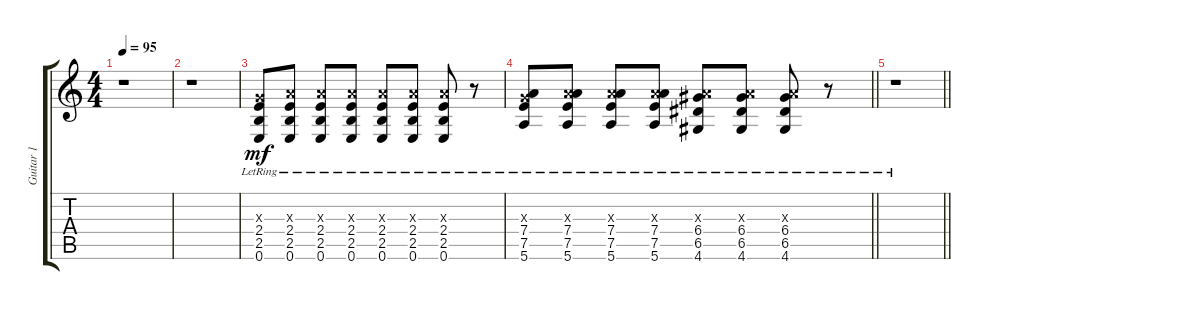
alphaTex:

\track ("Guitar 1" "Guitar 1") {instrument acousticguitarnylon}
\staff {score tabs}
\tuning (E4 B3 G3 D3 A2 E2) {hide}
\ts (4 4)
\tempo 95
\clef g2
\ks c
r.1{dy f} |
r.1 |
(0.3{x} 2.4{lr} 2.5{lr} 0.6{lr}).8{dy mf} (2.3{x} 2.4{lr} 2.5{lr} 0.6{lr}).8 (2.3{x} 2.4{lr} 2.5{lr} 0.6{lr}).8 (2.3{x} 2.4{lr} 2.5{lr} 0.6{lr}).8 (2.3{x} 2.4{lr} 2.5{lr} 0.6{lr}).8 (2.3{x} 2.4{lr} 2.5{lr} 0.6{lr}).8 (2.3{x} 2.4{lr} 2.5{lr} 0.6{lr}).8 r.8 |
\barLineRight lightlight
(0.3{x} 7.4{lr} 7.5{lr} 5.6{lr}).8 (2.3{x} 7.4{lr} 7.5{lr} 5.6{lr}).8 (2.3{x} 7.4{lr} 7.5{lr} 5.6{lr}).8 (2.3{x} 7.4{lr} 7.5{lr} 5.6{lr}).8 (2.3{x} 6.4{lr} 6.5{lr} 4.6{lr}).8 (2.3{x} 6.4{lr} 6.5{lr} 4.6{lr}).8 (2.3{x} 6.4{lr} 6.5{lr} 4.6{lr}).8 r.8 |
\barLineRight lightlight
r.1
